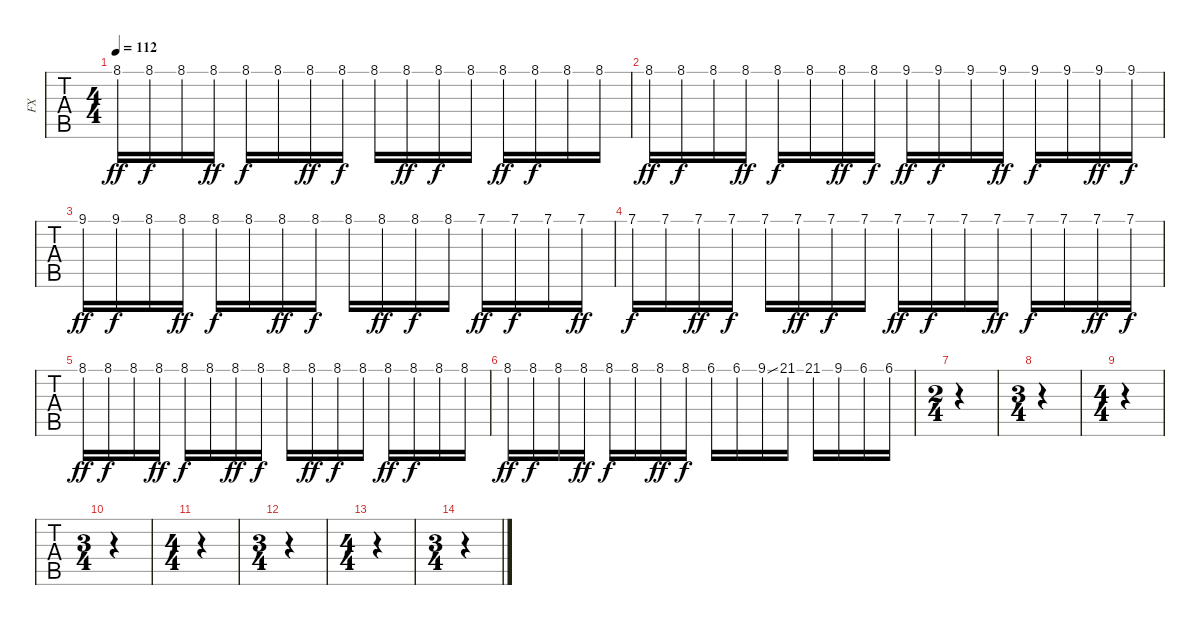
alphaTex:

\track ("FX" "FX") {instrument lead2sawtooth}
\staff {tabs}
\tuning (Db4 Ab3 E3 B2 Gb2 B1) {hide}
\ts (4 4)
\tempo 112
\clef g2
\ks c
8.1.16{dy ff} 8.1.16{dy f} 8.1.16 8.1.16{dy ff} 8.1.16{dy f} 8.1.16 8.1.16{dy ff} 8.1.16{dy f} 8.1.16 8.1.16{dy ff} 8.1.16{dy f} 8.1.16 8.1.16{dy ff} 8.1.16{dy f} 8.1.16 8.1.16 |
8.1.16{dy ff} 8.1.16{dy f} 8.1.16 8.1.16{dy ff} 8.1.16{dy f} 8.1.16 8.1.16{dy ff} 8.1.16{dy f} 9.1.16{dy ff} 9.1.16{dy f} 9.1.16 9.1.16{dy ff} 9.1.16{dy f} 9.1.16 9.1.16{dy ff} 9.1.16{dy f} |
9.1.16{dy ff} 9.1.16{dy f} 8.1.16 8.1.16{dy ff} 8.1.16{dy f} 8.1.16 8.1.16{dy ff} 8.1.16{dy f} 8.1.16 8.1.16{dy ff} 8.1.16{dy f} 8.1.16 7.1.16{dy ff} 7.1.16{dy f} 7.1.16 7.1.16{dy ff} |
7.1.16{dy f} 7.1.16 7.1.16{dy ff} 7.1.16{dy f} 7.1.16 7.1.16{dy ff} 7.1.16{dy f} 7.1.16 7.1.16{dy ff} 7.1.16{dy f} 7.1.16 7.1.16{dy ff} 7.1.16{dy f} 7.1.16 7.1.16{dy ff} 7.1.16{dy f} |
8.1.16{dy ff} 8.1.16{dy f} 8.1.16 8.1.16{dy ff} 8.1.16{dy f} 8.1.16 8.1.16{dy ff} 8.1.16{dy f} 8.1.16 8.1.16{dy ff} 8.1.16{dy f} 8.1.16 8.1.16{dy ff} 8.1.16{dy f} 8.1.16 8.1.16 |
8.1.16{dy ff} 8.1.16{dy f} 8.1.16 8.1.16{dy ff} 8.1.16{dy f} 8.1.16 8.1.16{dy ff} 8.1.16{dy f} 6.1.16 6.1.16 9.1{ss}.16 21.1.16 21.1.16 9.1.16 6.1.16 6.1.16 |
\ts (2 4)
|
\ts (3 4)
|
\ts (4 4)
|
\ts (3 4)
|
\ts (4 4)
|
\ts (3 4)
|
\ts (4 4)
|
\ts (3 4)
